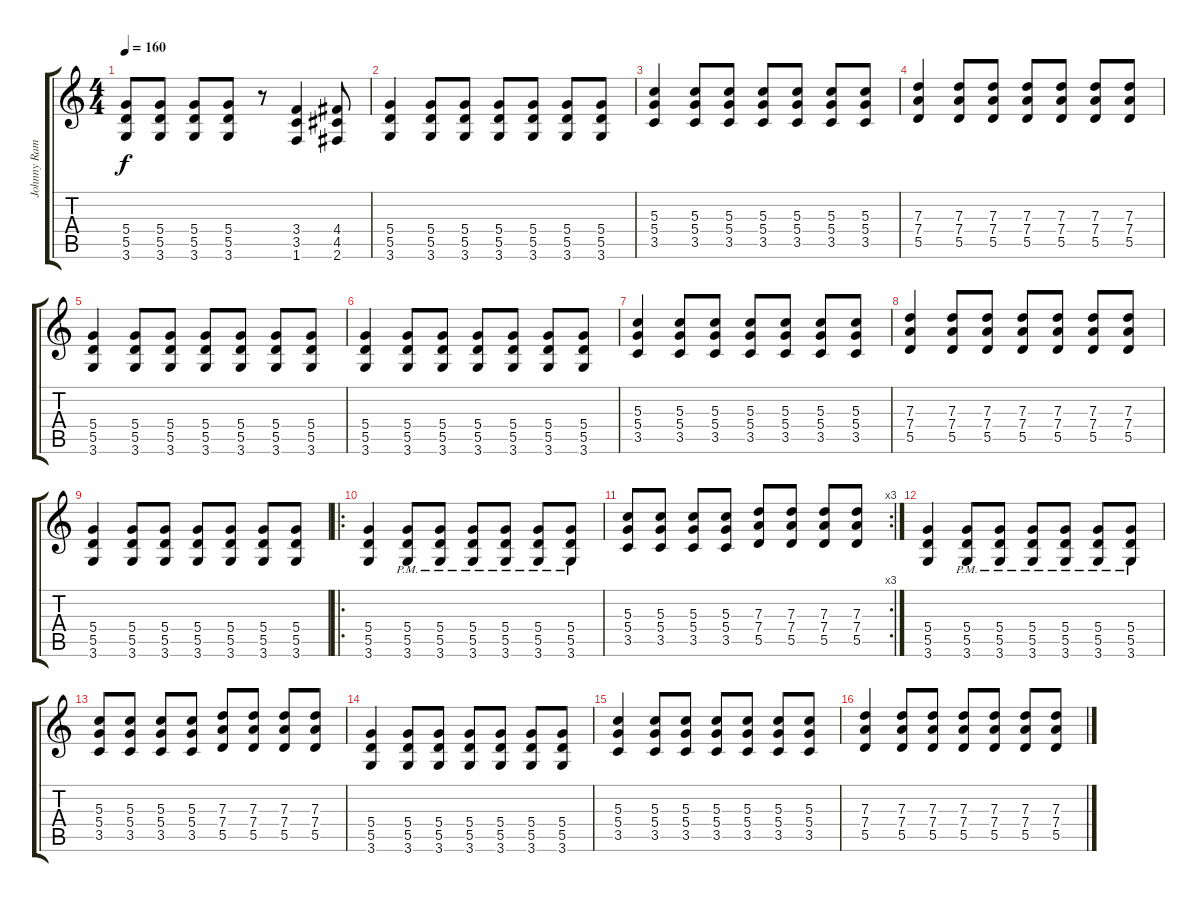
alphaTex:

\track ("Johnny Ramone" "Johnny Ram") {instrument distortionguitar}
\staff {score tabs}
\tuning (E4 B3 G3 D3 A2 E2) {hide}
\ts (4 4)
\tempo 160
\clef g2
\ks c
(5.4 5.5 3.6).8{dy f} (5.4 5.5 3.6).8 (5.4 5.5 3.6).8 (5.4 5.5 3.6).8 r.8 (3.4 3.5 1.6).4 (4.4 4.5 2.6).8 |
(5.4 5.5 3.6).4 (5.4 5.5 3.6).8 (5.4 5.5 3.6).8 (5.4 5.5 3.6).8 (5.4 5.5 3.6).8 (5.4 5.5 3.6).8 (5.4 5.5 3.6).8 |
(5.3 5.4 3.5).4 (5.3 5.4 3.5).8 (5.3 5.4 3.5).8 (5.3 5.4 3.5).8 (5.3 5.4 3.5).8 (5.3 5.4 3.5).8 (5.3 5.4 3.5).8 |
(7.3 7.4 5.5).4 (7.3 7.4 5.5).8 (7.3 7.4 5.5).8 (7.3 7.4 5.5).8 (7.3 7.4 5.5).8 (7.3 7.4 5.5).8 (7.3 7.4 5.5).8 |
(5.4 5.5 3.6).4 (5.4 5.5 3.6).8 (5.4 5.5 3.6).8 (5.4 5.5 3.6).8 (5.4 5.5 3.6).8 (5.4 5.5 3.6).8 (5.4 5.5 3.6).8 |
(5.4 5.5 3.6).4 (5.4 5.5 3.6).8 (5.4 5.5 3.6).8 (5.4 5.5 3.6).8 (5.4 5.5 3.6).8 (5.4 5.5 3.6).8 (5.4 5.5 3.6).8 |
(5.3 5.4 3.5).4 (5.3 5.4 3.5).8 (5.3 5.4 3.5).8 (5.3 5.4 3.5).8 (5.3 5.4 3.5).8 (5.3 5.4 3.5).8 (5.3 5.4 3.5).8 |
(7.3 7.4 5.5).4 (7.3 7.4 5.5).8 (7.3 7.4 5.5).8 (7.3 7.4 5.5).8 (7.3 7.4 5.5).8 (7.3 7.4 5.5).8 (7.3 7.4 5.5).8 |
(5.4 5.5 3.6).4 (5.4 5.5 3.6).8 (5.4 5.5 3.6).8 (5.4 5.5 3.6).8 (5.4 5.5 3.6).8 (5.4 5.5 3.6).8 (5.4 5.5 3.6).8 |
\ro
(5.4 5.5 3.6).4 (5.4{pm} 5.5{pm} 3.6{pm}).8 (5.4{pm} 5.5{pm} 3.6{pm}).8 (5.4{pm} 5.5{pm} 3.6{pm}).8 (5.4{pm} 5.5{pm} 3.6{pm}).8 (5.4{pm} 5.5{pm} 3.6{pm}).8 (5.4{pm} 5.5{pm} 3.6{pm}).8 |
\rc 3
(5.3 5.4 3.5).8 (5.3 5.4 3.5).8 (5.3 5.4 3.5).8 (5.3 5.4 3.5).8 (7.3 7.4 5.5).8 (7.3 7.4 5.5).8 (7.3 7.4 5.5).8 (7.3 7.4 5.5).8 |
(5.4 5.5 3.6).4 (5.4{pm} 5.5{pm} 3.6{pm}).8 (5.4{pm} 5.5{pm} 3.6{pm}).8 (5.4{pm} 5.5{pm} 3.6{pm}).8 (5.4{pm} 5.5{pm} 3.6{pm}).8 (5.4{pm} 5.5{pm} 3.6{pm}).8 (5.4{pm} 5.5{pm} 3.6{pm}).8 |
(5.3 5.4 3.5).8 (5.3 5.4 3.5).8 (5.3 5.4 3.5).8 (5.3 5.4 3.5).8 (7.3 7.4 5.5).8 (7.3 7.4 5.5).8 (7.3 7.4 5.5).8 (7.3 7.4 5.5).8 |
(5.4 5.5 3.6).4 (5.4 5.5 3.6).8 (5.4 5.5 3.6).8 (5.4 5.5 3.6).8 (5.4 5.5 3.6).8 (5.4 5.5 3.6).8 (5.4 5.5 3.6).8 |
(5.3 5.4 3.5).4 (5.3 5.4 3.5).8 (5.3 5.4 3.5).8 (5.3 5.4 3.5).8 (5.3 5.4 3.5).8 (5.3 5.4 3.5).8 (5.3 5.4 3.5).8 |
(7.3 7.4 5.5).4 (7.3 7.4 5.5).8 (7.3 7.4 5.5).8 (7.3 7.4 5.5).8 (7.3 7.4 5.5).8 (7.3 7.4 5.5).8 (7.3 7.4 5.5).8
